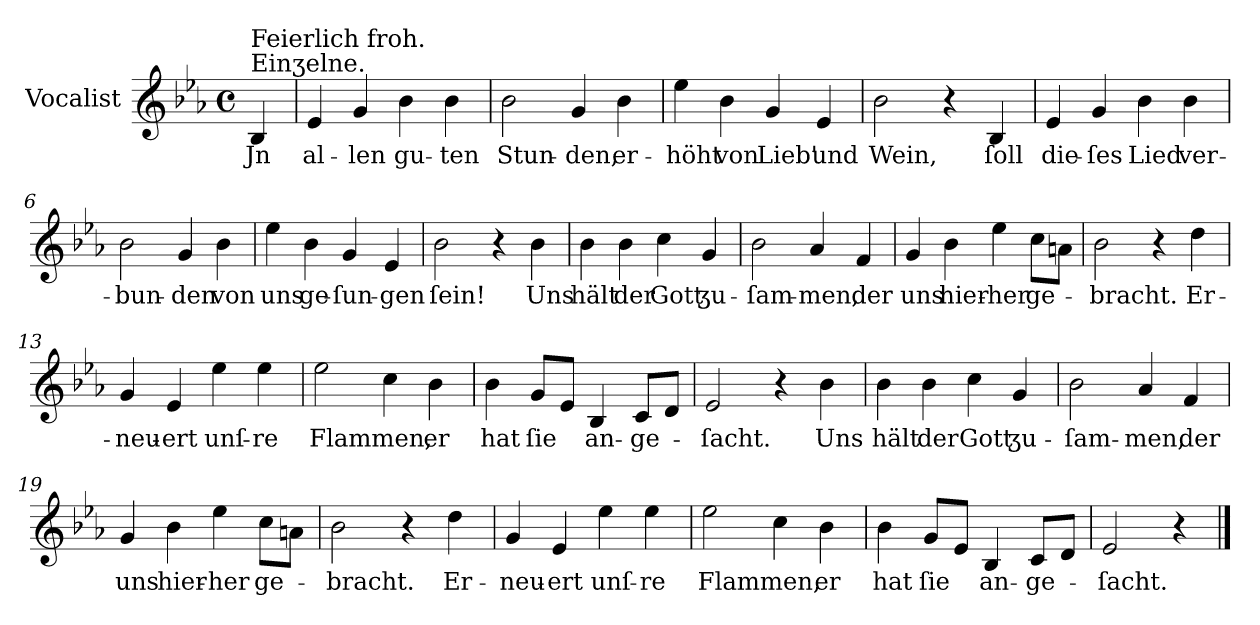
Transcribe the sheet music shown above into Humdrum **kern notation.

**kern	**text
*part1	*part1
*staff1	*staff1
*I"Vocalist	*
*clefG2	*
*k[b-e-a-]	*
*E-:	*
*M4/4	*
*met(c)	*
=	=
!LO:TX:a:t=Einʒelne.	!
!LO:TX:a:t=Feierlich froh.	!
4B-	Jn
=1	=1
4e-	al-
4g	-len
4b-	gu-
4b-	-ten
=2	=2
2b-	Stun-
4g	-den,
4b-	er-
=3	=3
4ee-	-höht
4b-	von
4g	Lieb'
4e-	und
=4	=4
2b-	Wein,
4r	.
4B-	ſoll
=5	=5
4e-	die-
4g	-ſes
4b-	Lied
4b-	ver-
=6	=6
2b-	-bun-
4g	-den
4b-	von
=7	=7
4ee-	uns
4b-	ge-
4g	-ſun-
4e-	-gen
=8	=8
2b-	ſein!
4r	.
4b-	Uns
=9	=9
4b-	hält
4b-	der
4cc	Gott
4g	ʒu-
=10	=10
2b-	-ſam-
4a-	-men,
4f	der
=11	=11
4g	uns
4b-	hier-
4ee-	-her
8ccL	ge-
8anJ	.
=12	=12
2b-	-bracht.
4r	.
4dd	Er-
=13	=13
4g	-neu-
4e-	-ert
4ee-	unſ-
4ee-	-re
=14	=14
2ee-	Flammen,
4cc	.
4b-	er
=15	=15
4b-	hat
8gL	ſie
8e-J	.
4B-	an-
8cL	-ge-
8dJ	.
=16	=16
2e-	-ſacht.
4r	.
4b-	Uns
=17	=17
4b-	hält
4b-	der
4cc	Gott
4g	ʒu-
=18	=18
2b-	-ſam-
4a-	-men,
4f	der
=19	=19
4g	uns
4b-	hier-
4ee-	-her
8ccL	ge-
8anJ	.
=20	=20
2b-	-bracht.
4r	.
4dd	Er-
=21	=21
4g	-neu-
4e-	-ert
4ee-	unſ-
4ee-	-re
=22	=22
2ee-	Flammen,
4cc	.
4b-	er
=23	=23
4b-	hat
8gL	ſie
8e-J	.
4B-	an-
8cL	-ge-
8dJ	.
=24	=24
2e-	-ſacht.
4r	.
==	==
*-	*-
